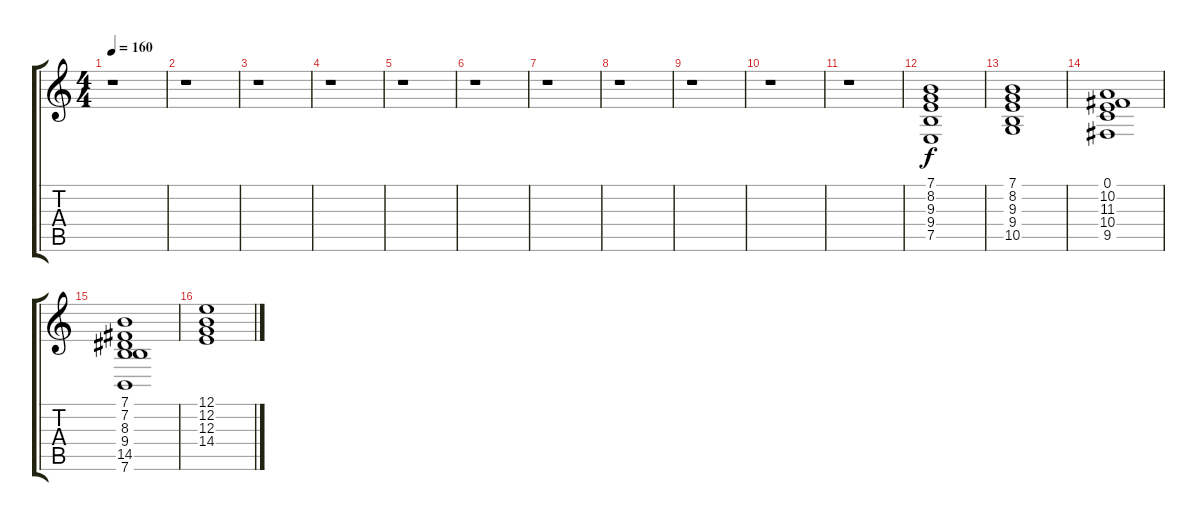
\track "" {instrument rockorgan}
\staff {score tabs}
\tuning (E4 B3 G3 D3 A2 E2) {hide}
\ts (4 4)
\tempo 160
\clef g2
\ks c
r.1{dy f} |
r.1 |
r.1 |
r.1 |
r.1 |
r.1 |
r.1 |
r.1 |
r.1 |
r.1 |
r.1 |
(7.1 8.2 9.3 9.4 7.5).1 |
(7.1 8.2 9.3 9.4 10.5).1 |
(0.1 10.2 11.3 10.4 9.5).1 |
(7.1 7.2 8.3 9.4 14.5 7.6).1 |
(12.1 12.2 12.3 14.4).1
